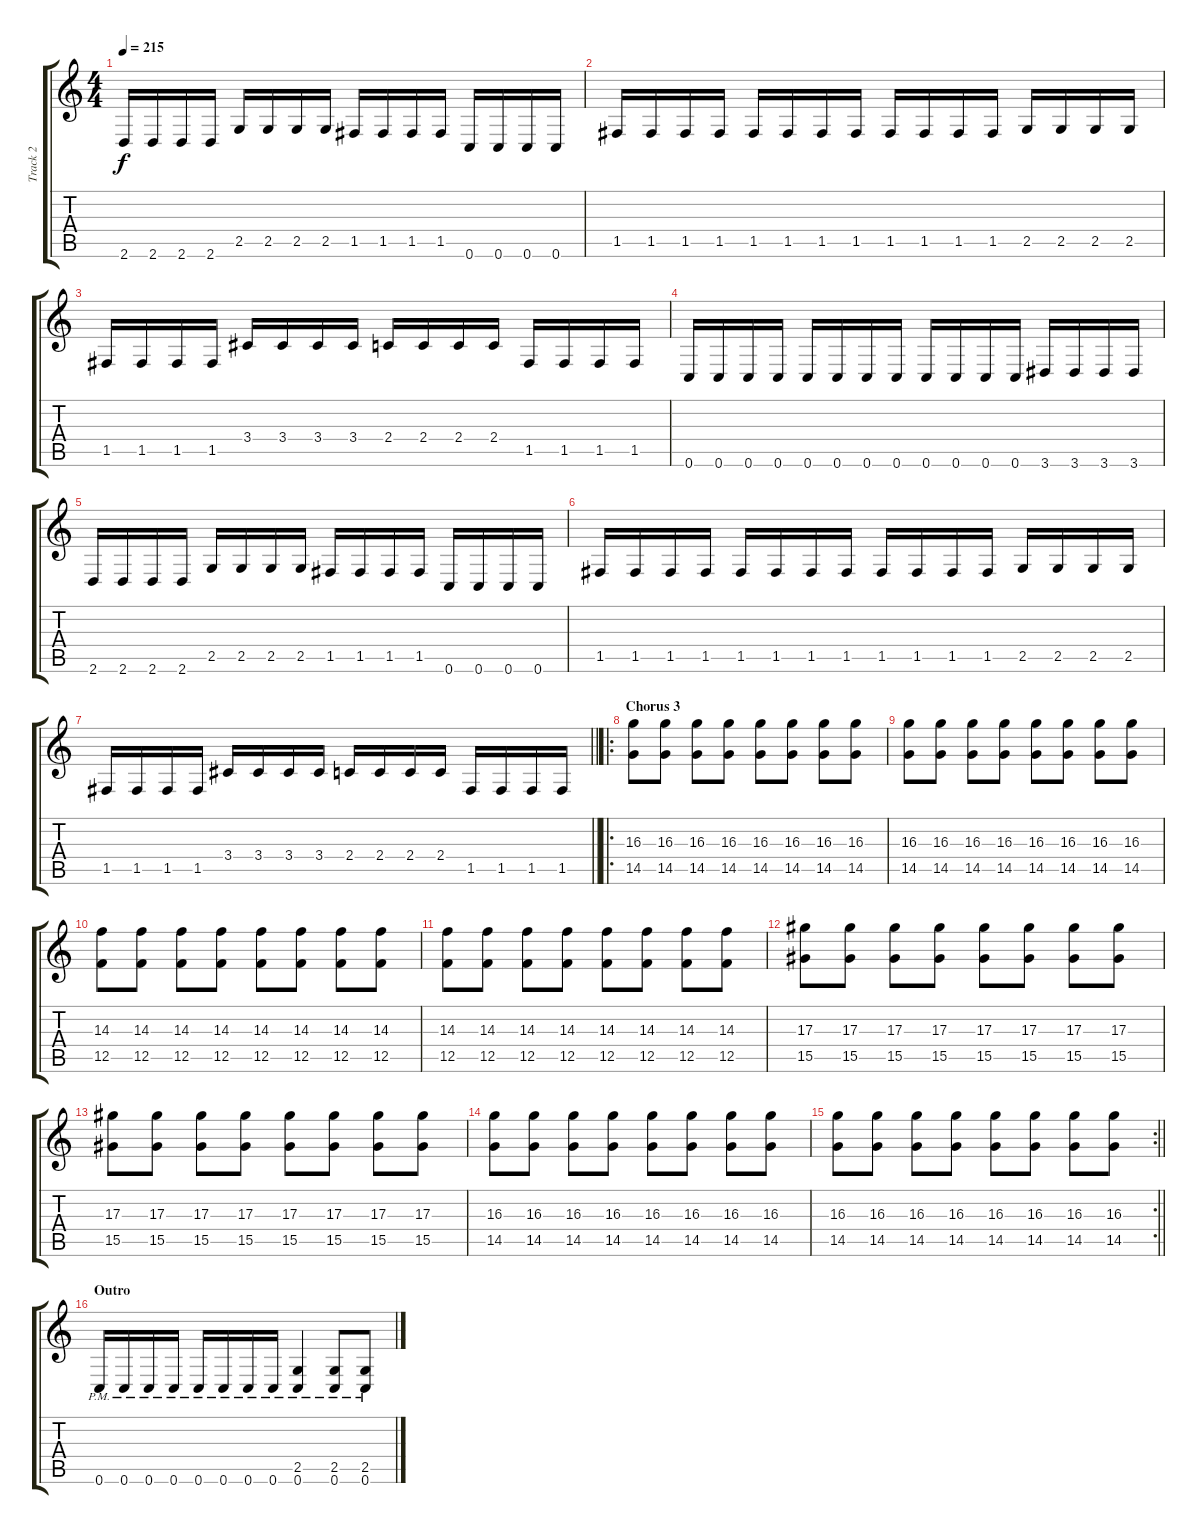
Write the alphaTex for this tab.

\track ("Track 2" "Track 2") {instrument distortionguitar}
\staff {score tabs}
\tuning (C4 G3 Eb3 Bb2 F2 C2) {hide}
\ts (4 4)
\tempo 215
\clef g2
\ks c
2.6.16{dy f} 2.6.16 2.6.16 2.6.16 2.5.16 2.5.16 2.5.16 2.5.16 1.5.16 1.5.16 1.5.16 1.5.16 0.6.16 0.6.16 0.6.16 0.6.16 |
1.5.16 1.5.16 1.5.16 1.5.16 1.5.16 1.5.16 1.5.16 1.5.16 1.5.16 1.5.16 1.5.16 1.5.16 2.5.16 2.5.16 2.5.16 2.5.16 |
1.5.16 1.5.16 1.5.16 1.5.16 3.4.16 3.4.16 3.4.16 3.4.16 2.4.16 2.4.16 2.4.16 2.4.16 1.5.16 1.5.16 1.5.16 1.5.16 |
0.6.16 0.6.16 0.6.16 0.6.16 0.6.16 0.6.16 0.6.16 0.6.16 0.6.16 0.6.16 0.6.16 0.6.16 3.6.16 3.6.16 3.6.16 3.6.16 |
2.6.16 2.6.16 2.6.16 2.6.16 2.5.16 2.5.16 2.5.16 2.5.16 1.5.16 1.5.16 1.5.16 1.5.16 0.6.16 0.6.16 0.6.16 0.6.16 |
1.5.16 1.5.16 1.5.16 1.5.16 1.5.16 1.5.16 1.5.16 1.5.16 1.5.16 1.5.16 1.5.16 1.5.16 2.5.16 2.5.16 2.5.16 2.5.16 |
\barLineRight lightlight
1.5.16 1.5.16 1.5.16 1.5.16 3.4.16 3.4.16 3.4.16 3.4.16 2.4.16 2.4.16 2.4.16 2.4.16 1.5.16 1.5.16 1.5.16 1.5.16 |
\ro
\section ("" "Chorus 3")
(16.3 14.5).8 (16.3 14.5).8 (16.3 14.5).8 (16.3 14.5).8 (16.3 14.5).8 (16.3 14.5).8 (16.3 14.5).8 (16.3 14.5).8 |
(16.3 14.5).8 (16.3 14.5).8 (16.3 14.5).8 (16.3 14.5).8 (16.3 14.5).8 (16.3 14.5).8 (16.3 14.5).8 (16.3 14.5).8 |
(14.3 12.5).8 (14.3 12.5).8 (14.3 12.5).8 (14.3 12.5).8 (14.3 12.5).8 (14.3 12.5).8 (14.3 12.5).8 (14.3 12.5).8 |
(14.3 12.5).8 (14.3 12.5).8 (14.3 12.5).8 (14.3 12.5).8 (14.3 12.5).8 (14.3 12.5).8 (14.3 12.5).8 (14.3 12.5).8 |
(17.3 15.5).8 (17.3 15.5).8 (17.3 15.5).8 (17.3 15.5).8 (17.3 15.5).8 (17.3 15.5).8 (17.3 15.5).8 (17.3 15.5).8 |
(17.3 15.5).8 (17.3 15.5).8 (17.3 15.5).8 (17.3 15.5).8 (17.3 15.5).8 (17.3 15.5).8 (17.3 15.5).8 (17.3 15.5).8 |
(16.3 14.5).8 (16.3 14.5).8 (16.3 14.5).8 (16.3 14.5).8 (16.3 14.5).8 (16.3 14.5).8 (16.3 14.5).8 (16.3 14.5).8 |
\rc 2
\barLineRight lightlight
(16.3 14.5).8 (16.3 14.5).8 (16.3 14.5).8 (16.3 14.5).8 (16.3 14.5).8 (16.3 14.5).8 (16.3 14.5).8 (16.3 14.5).8 |
\section ("" "Outro")
0.6{pm}.16 0.6{pm}.16 0.6{pm}.16 0.6{pm}.16 0.6{pm}.16 0.6{pm}.16 0.6{pm}.16 0.6{pm}.16 (2.5{pm} 0.6{pm}).4 (2.5{pm} 0.6{pm}).8 (2.5{pm} 0.6{pm}).8
